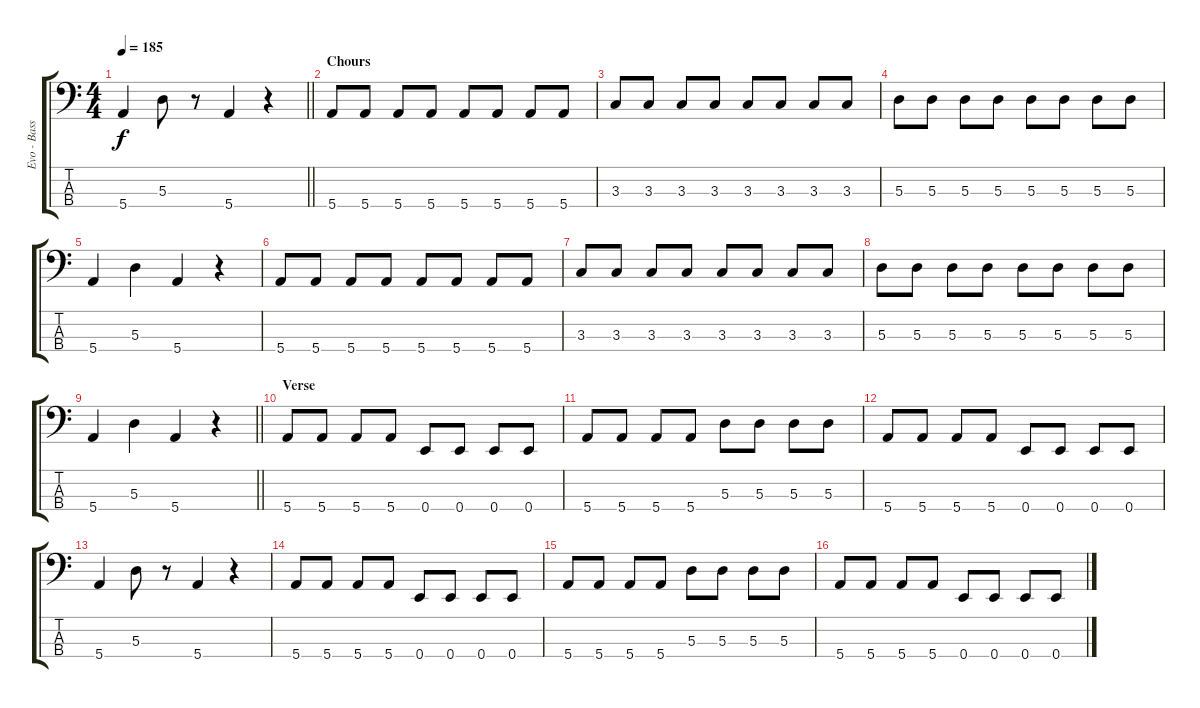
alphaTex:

\track ("Evo - Bass" "Evo - Bass") {instrument electricbassfinger}
\staff {score tabs}
\tuning (G2 D2 A1 E1) {hide}
\ts (4 4)
\tempo 185
\clef f4
\barLineRight lightlight
\ks c
5.4.4{dy f} 5.3.8 r.8 5.4.4 r.4 |
\section ("" "Chours")
5.4.8 5.4.8 5.4.8 5.4.8 5.4.8 5.4.8 5.4.8 5.4.8 |
3.3.8 3.3.8 3.3.8 3.3.8 3.3.8 3.3.8 3.3.8 3.3.8 |
5.3.8 5.3.8 5.3.8 5.3.8 5.3.8 5.3.8 5.3.8 5.3.8 |
5.4.4 5.3.4 5.4.4 r.4 |
5.4.8 5.4.8 5.4.8 5.4.8 5.4.8 5.4.8 5.4.8 5.4.8 |
3.3.8 3.3.8 3.3.8 3.3.8 3.3.8 3.3.8 3.3.8 3.3.8 |
5.3.8 5.3.8 5.3.8 5.3.8 5.3.8 5.3.8 5.3.8 5.3.8 |
\barLineRight lightlight
5.4.4 5.3.4 5.4.4 r.4 |
\section ("" "Verse")
5.4.8 5.4.8 5.4.8 5.4.8 0.4.8 0.4.8 0.4.8 0.4.8 |
5.4.8 5.4.8 5.4.8 5.4.8 5.3.8 5.3.8 5.3.8 5.3.8 |
5.4.8 5.4.8 5.4.8 5.4.8 0.4.8 0.4.8 0.4.8 0.4.8 |
5.4.4 5.3.8 r.8 5.4.4 r.4 |
5.4.8 5.4.8 5.4.8 5.4.8 0.4.8 0.4.8 0.4.8 0.4.8 |
5.4.8 5.4.8 5.4.8 5.4.8 5.3.8 5.3.8 5.3.8 5.3.8 |
5.4.8 5.4.8 5.4.8 5.4.8 0.4.8 0.4.8 0.4.8 0.4.8
